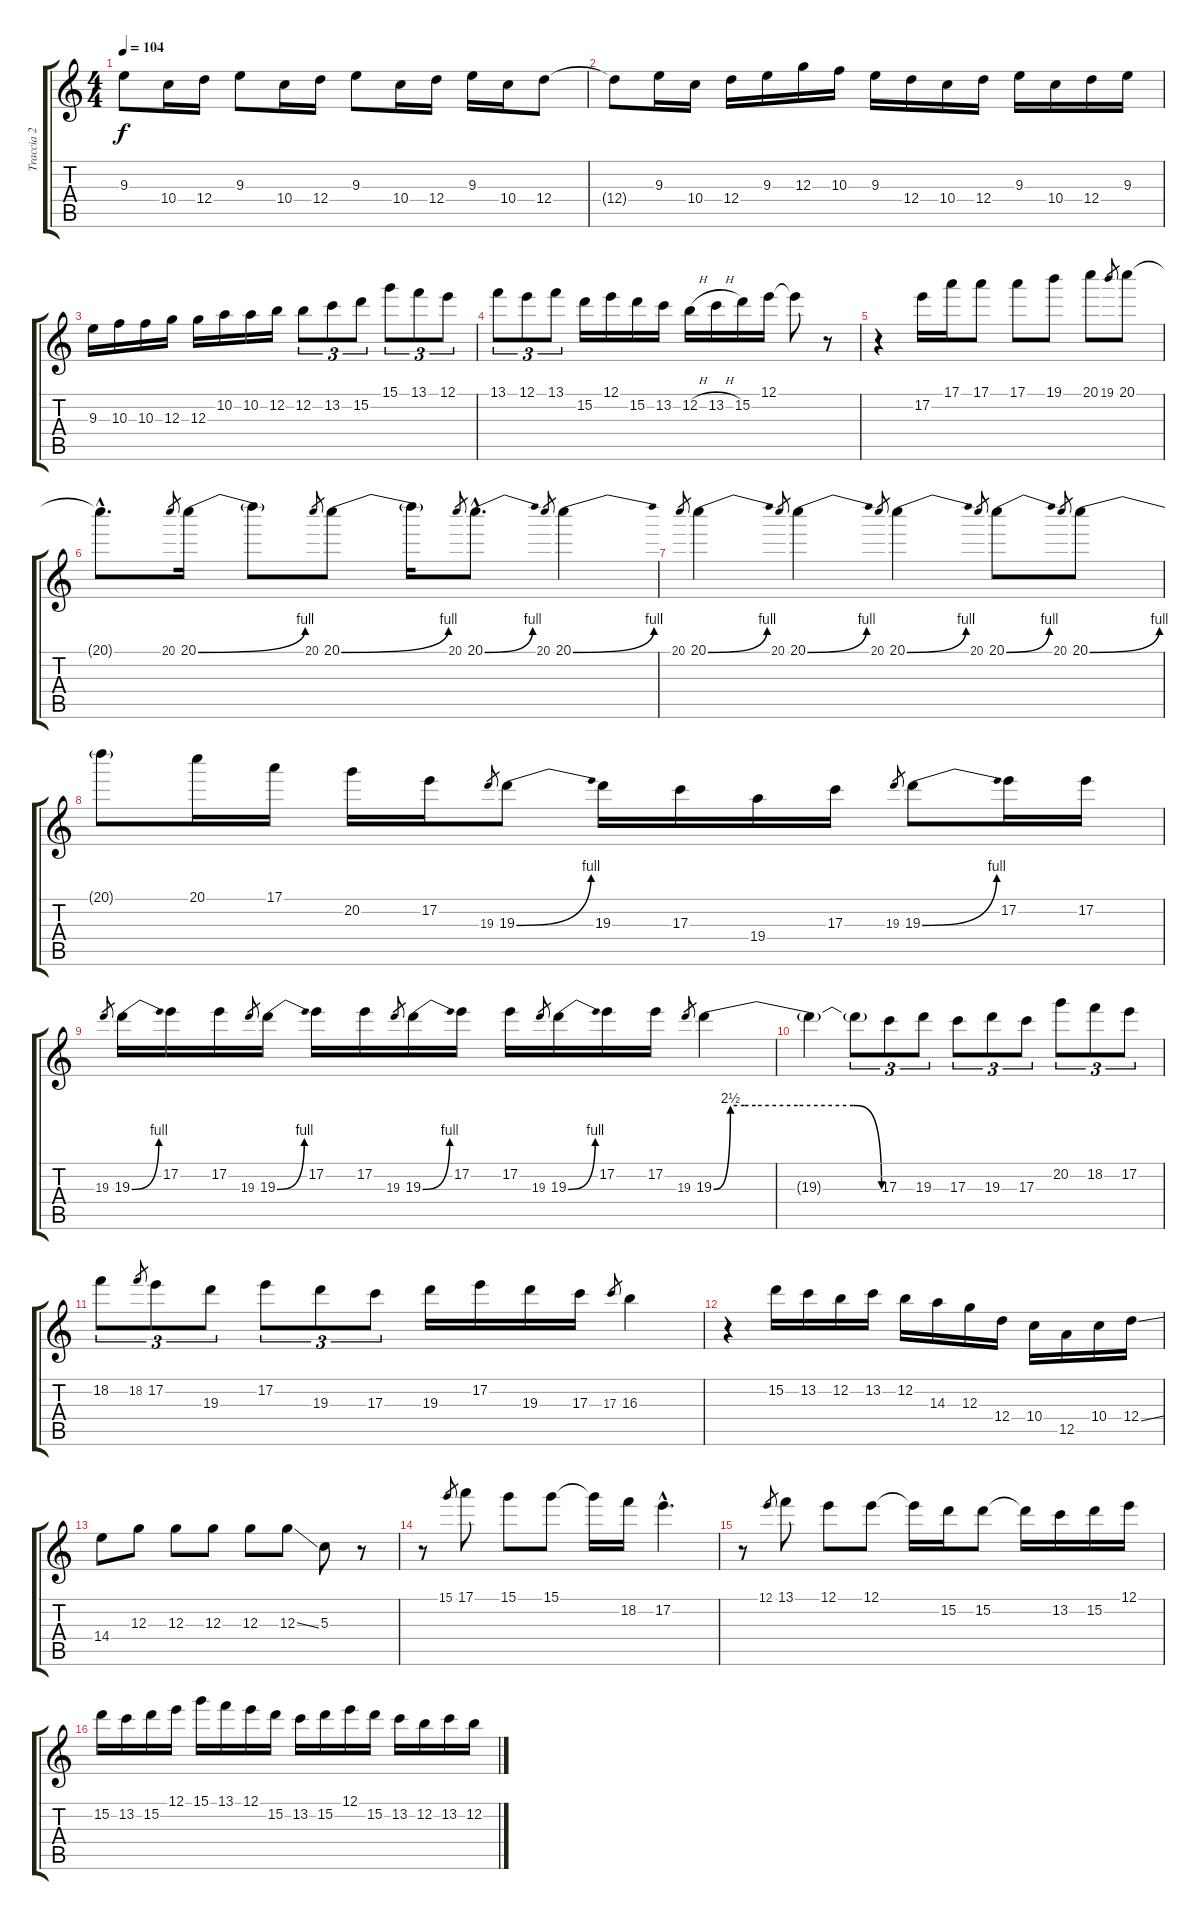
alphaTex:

\track ("Traccia 2" "Traccia 2") {instrument distortionguitar}
\staff {score tabs}
\tuning (E4 B3 G3 D3 A2 E2) {hide}
\ts (4 4)
\tempo 104
\clef g2
\ks c
9.3.8{dy f} 10.4.16 12.4.16 9.3.8 10.4.16 12.4.16 9.3.8 10.4.16 12.4.16 9.3.16 10.4.16 12.4.8 |
12.4{t}.8 9.3.16 10.4.16 12.4.16 9.3.16 12.3.16 10.3.16 9.3.16 12.4.16 10.4.16 12.4.16 9.3.16 10.4.16 12.4.16 9.3.16 |
9.3.16 10.3.16 10.3.16 12.3.16 12.3.16 10.2.16 10.2.16 12.2.16 12.2.8{tu (3 2)} 13.2.8{tu (3 2)} 15.2.8{tu (3 2)} 15.1.8{tu (3 2)} 13.1.8{tu (3 2)} 12.1.8{tu (3 2)} |
13.1.8{tu (3 2)} 12.1.8{tu (3 2)} 13.1.8{tu (3 2)} 15.2.16 12.1.16 15.2.16 13.2.16 12.2{h}.16 13.2{h}.16 15.2.16 12.1.16 12.1{t}.8 r.8 |
r.4 17.2.16 17.1.16 17.1.8 17.1.8 19.1.8 20.1.8 19.1.8{gr} 20.1.8 |
20.1{hac t}.8{d} 20.1.8{gr} 20.1{be (bend 0 0 60 4)}.16 20.1{t}.8 20.1.8{gr} 20.1{be (bend 0 0 60 4)}.8 20.1{t}.16 20.1.8{gr} 20.1{be (bend 0 0 60 4) hac}.8{d} 20.1.8{gr} 20.1{be (bend 0 0 60 4)}.4 |
20.1.8{gr} 20.1{be (bend 0 0 60 4)}.4 20.1.8{gr} 20.1{be (bend 0 0 60 4)}.4 20.1.8{gr} 20.1{be (bend 0 0 60 4)}.4 20.1.8{gr} 20.1{be (bend 0 0 60 4)}.8 20.1.8{gr} 20.1{be (bend 0 0 60 4)}.8 |
20.1{t}.8 20.1.16 17.1.16 20.2.16 17.2.16 19.3.8{gr} 19.3{be (bend 0 0 60 4)}.8 19.3.16 17.3.16 19.4.16 17.3.16 19.3.8{gr} 19.3{be (bend 0 0 60 4)}.8 17.2.16 17.2.16 |
19.3.8{gr} 19.3{be (bend 0 0 60 4)}.16 17.2.16 17.2.16 19.3.8{gr} 19.3{be (bend 0 0 60 4)}.16 17.2.16 17.2.16 19.3.8{gr} 19.3{be (bend 0 0 60 4)}.16 17.2.16 17.2.16 19.3.8{gr} 19.3{be (bend 0 0 60 4)}.16 17.2.16 17.2.16 19.3.8{gr} 19.3{be (custom 0 0 6 10 11 10 15 10 30 10 50 10 60 0)}.4 |
19.3{t}.4 19.3{t}.8{tu (3 2)} 17.3.8{tu (3 2)} 19.3.8{tu (3 2)} 17.3.8{tu (3 2)} 19.3.8{tu (3 2)} 17.3.8{tu (3 2)} 20.2.8{tu (3 2)} 18.2.8{tu (3 2)} 17.2.8{tu (3 2)} |
18.2.8{tu (3 2)} 18.2.8{gr} 17.2.8{tu (3 2)} 19.3.8{tu (3 2)} 17.2.8{tu (3 2)} 19.3.8{tu (3 2)} 17.3.8{tu (3 2)} 19.3.16 17.2.16 19.3.16 17.3.16 17.3.8{gr} 16.3.4 |
r.4 15.2.16 13.2.16 12.2.16 13.2.16 12.2.16 14.3.16 12.3.16 12.4.16 10.4.16 12.5.16 10.4.16 12.4{ss}.16 |
14.4.8 12.3.8 12.3.8 12.3.8 12.3.8 12.3{ss}.8 5.3.8 r.8 |
r.8 15.1.8{gr} 17.1.8 15.1.8 15.1.8 15.1{t}.16 18.2.16 17.2{hac}.4{d} |
r.8 12.1.8{gr} 13.1.8 12.1.8 12.1.8 12.1{t}.16 15.2.16 15.2.8 15.2{t}.16 13.2.16 15.2.16 12.1.16 |
15.2.16 13.2.16 15.2.16 12.1.16 15.1.16 13.1.16 12.1.16 15.2.16 13.2.16 15.2.16 12.1.16 15.2.16 13.2.16 12.2.16 13.2.16 12.2.16
